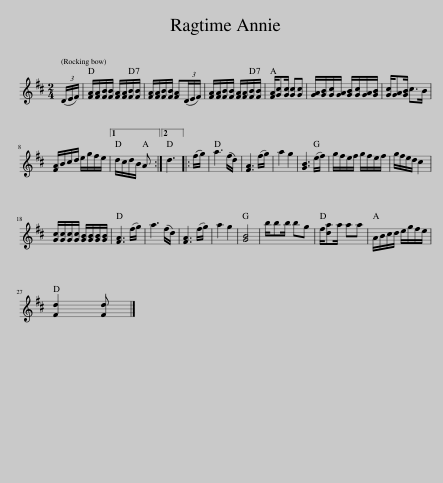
X:1
L:1/8
M:2/4
I:linebreak $
K:D
V:1 treble
V:1
 (3(D/E/F/) | [FA]/[FA]/[FB]/[FB]/ [FA]/[FA]/[FB]/[FB]/ | [FA]/[FA]/[FB]/[FB]/ [FA](3(D/E/F/) | [FA]/[FA]/[FB]/[FB]/ [FA]/[FA]/[FB]/[FB]/ | [FA]/[Gc][Gc]/ [Gc][Gc] | %5
 [GA]/[GB]/[Gc]/[GA]/ [GB]/[Gc]/[GA]/[GB]/ | [Gc]/[GA][GB]/ c>B |$ [FA]/B/c/d/ e/g/f/e/ |1 d/c/d/B/ A :|2 d3 |: %10
 (f/g/) | a3 (f/d/) | [FA]3 (f/g/) | a2 g2 | [GB]3 (e/f/) | %15
 g/f/e/f/ g/f/e/f/ | g/f/e/d/ c2 |$ [Gc]/[Gc]/[Gc]/[Gc]/ [GB]/[GB]/[GB]/[GB]/ | [FA]3 (f/g/) | a3 (f/d/) | %20
 [FA]3 (f/g/) | a2 g2 | [GB]4 | b/bb/ bg | f/[da]a/ aa | %25
 A/B/c/d/ e/g/f/e/ |$ [Fd]2 [Fd] |] %27
